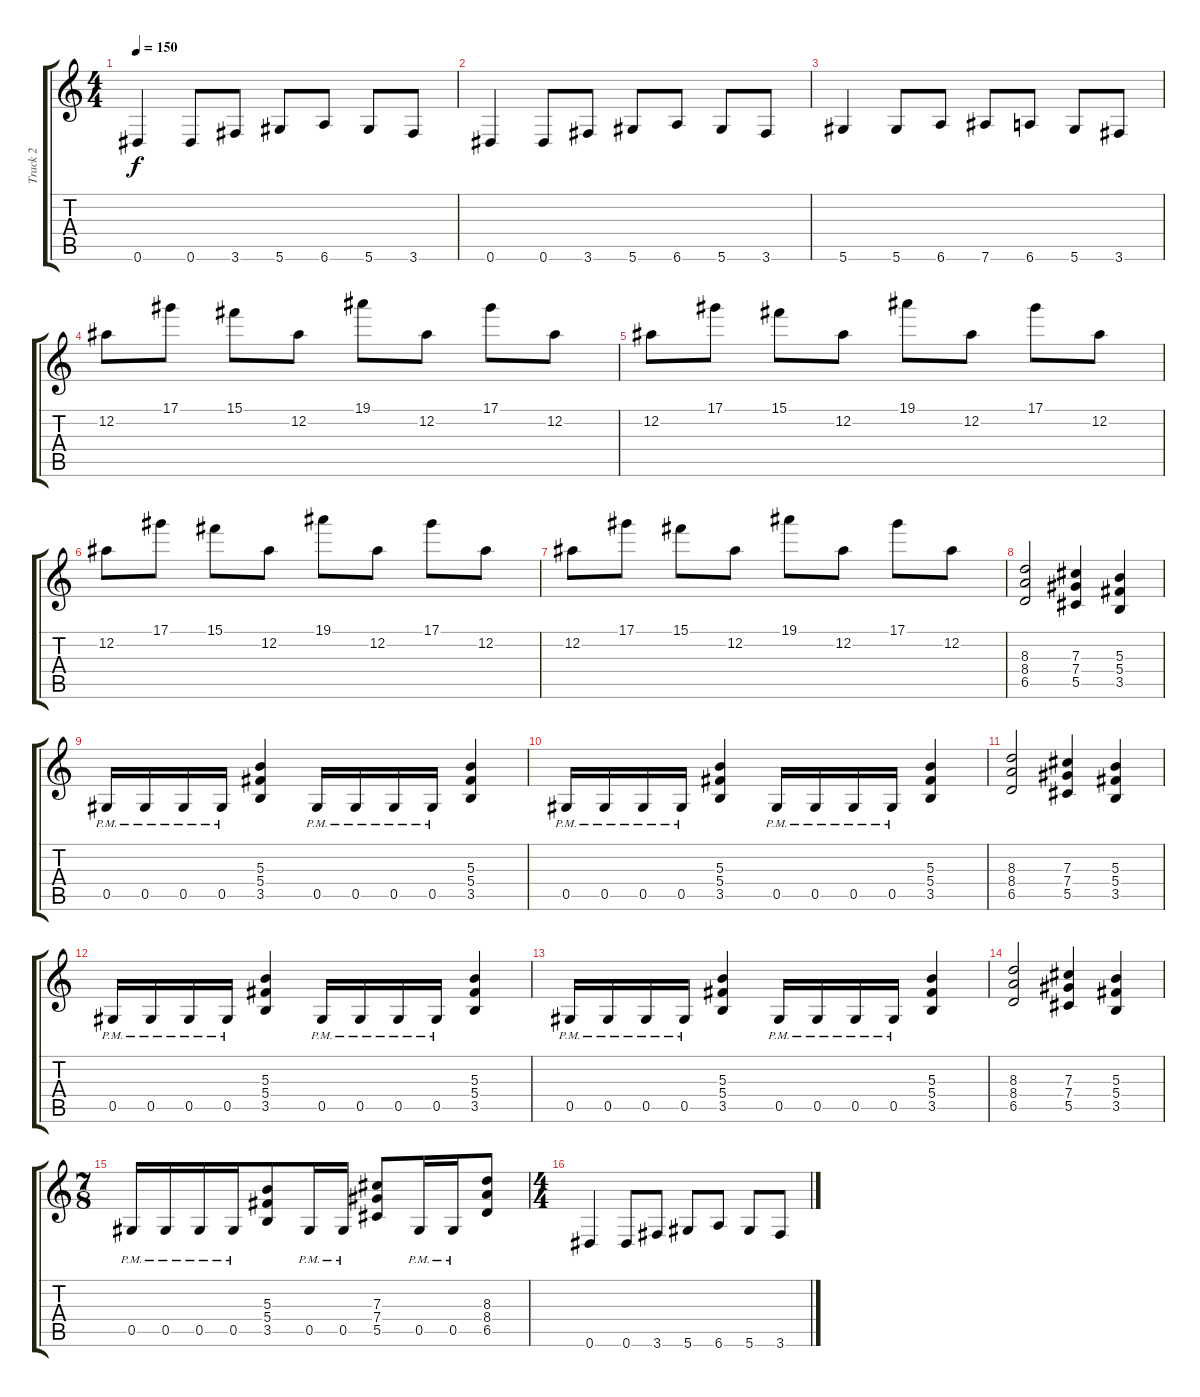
\track ("Track 2" "Track 2") {instrument distortionguitar}
\staff {score tabs}
\tuning (Eb4 Bb3 Gb3 Db3 Ab2 Eb2) {hide}
\ts (4 4)
\tempo 150
\clef g2
\ks c
0.6.4{dy f} 0.6.8 3.6.8 5.6.8 6.6.8 5.6.8 3.6.8 |
0.6.4 0.6.8 3.6.8 5.6.8 6.6.8 5.6.8 3.6.8 |
5.6.4 5.6.8 6.6.8 7.6.8 6.6.8 5.6.8 3.6.8 |
12.2.8 17.1.8 15.1.8 12.2.8 19.1.8 12.2.8 17.1.8 12.2.8 |
12.2.8 17.1.8 15.1.8 12.2.8 19.1.8 12.2.8 17.1.8 12.2.8 |
12.2.8 17.1.8 15.1.8 12.2.8 19.1.8 12.2.8 17.1.8 12.2.8 |
12.2.8 17.1.8 15.1.8 12.2.8 19.1.8 12.2.8 17.1.8 12.2.8 |
(8.3 8.4 6.5).2 (7.3 7.4 5.5).4 (5.3 5.4 3.5).4 |
0.5{pm}.16 0.5{pm}.16 0.5{pm}.16 0.5{pm}.16 (5.3 5.4 3.5).4 0.5{pm}.16 0.5{pm}.16 0.5{pm}.16 0.5{pm}.16 (5.3 5.4 3.5).4 |
0.5{pm}.16 0.5{pm}.16 0.5{pm}.16 0.5{pm}.16 (5.3 5.4 3.5).4 0.5{pm}.16 0.5{pm}.16 0.5{pm}.16 0.5{pm}.16 (5.3 5.4 3.5).4 |
(8.3 8.4 6.5).2 (7.3 7.4 5.5).4 (5.3 5.4 3.5).4 |
0.5{pm}.16 0.5{pm}.16 0.5{pm}.16 0.5{pm}.16 (5.3 5.4 3.5).4 0.5{pm}.16 0.5{pm}.16 0.5{pm}.16 0.5{pm}.16 (5.3 5.4 3.5).4 |
0.5{pm}.16 0.5{pm}.16 0.5{pm}.16 0.5{pm}.16 (5.3 5.4 3.5).4 0.5{pm}.16 0.5{pm}.16 0.5{pm}.16 0.5{pm}.16 (5.3 5.4 3.5).4 |
(8.3 8.4 6.5).2 (7.3 7.4 5.5).4 (5.3 5.4 3.5).4 |
\ts (7 8)
0.5{pm}.16 0.5{pm}.16 0.5{pm}.16 0.5{pm}.16 (5.3 5.4 3.5).8 0.5{pm}.16 0.5{pm}.16 (7.3 7.4 5.5).8 0.5{pm}.16 0.5{pm}.16 (8.3 8.4 6.5).8 |
\ts (4 4)
0.6.4 0.6.8 3.6.8 5.6.8 6.6.8 5.6.8 3.6.8
